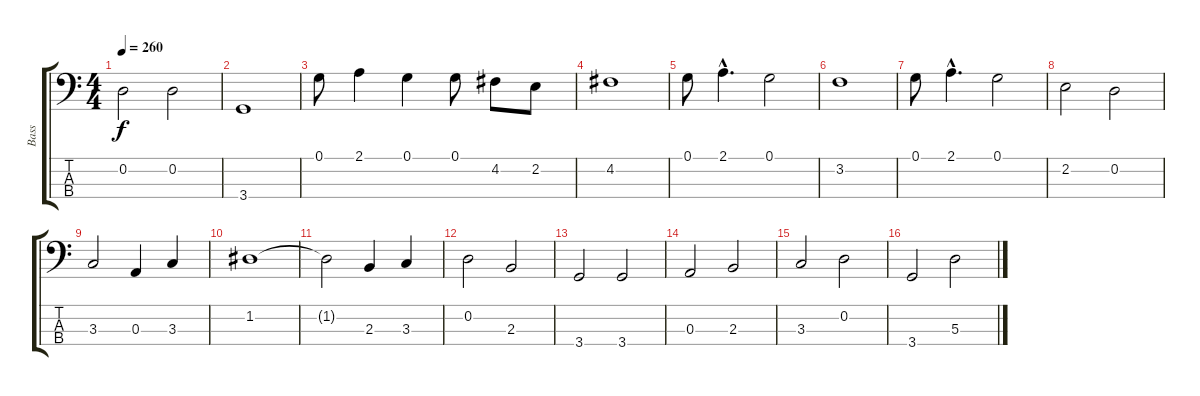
\track ("Bass" "Bass") {instrument electricbassfinger}
\staff {score tabs}
\tuning (G2 D2 A1 E1) {hide}
\ts (4 4)
\tempo 260
\clef f4
\ks c
0.2.2{dy f} 0.2.2 |
3.4.1 |
0.1.8 2.1.4 0.1.4 0.1.8 4.2.8 2.2.8 |
4.2.1 |
0.1.8 2.1{hac}.4{d} 0.1.2 |
3.2.1 |
0.1.8 2.1{hac}.4{d} 0.1.2 |
2.2.2 0.2.2 |
3.3.2 0.3.4 3.3.4 |
1.2.1 |
1.2{t}.2 2.3.4 3.3.4 |
0.2.2 2.3.2 |
3.4.2 3.4.2 |
0.3.2 2.3.2 |
3.3.2 0.2.2 |
3.4.2 5.3.2
